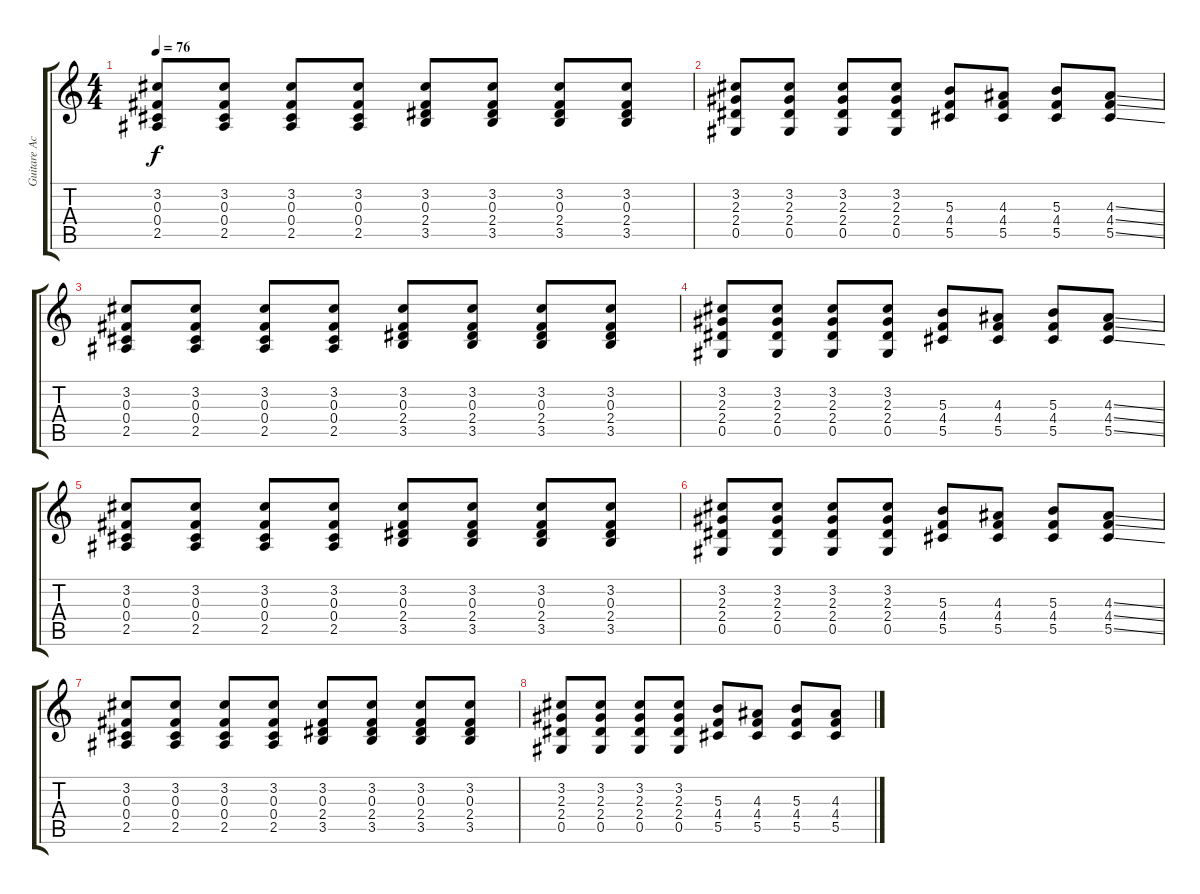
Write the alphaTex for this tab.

\track ("Guitare Acoustique/Electrique" "Guitare Ac") {instrument acousticguitarsteel}
\staff {score tabs}
\tuning (Eb4 Bb3 Gb3 Db3 Ab2 Eb2) {hide}
\ts (4 4)
\tempo 76
\clef g2
\ks c
(3.2 0.3 0.4 2.5).8{dy f} (3.2 0.3 0.4 2.5).8 (3.2 0.3 0.4 2.5).8 (3.2 0.3 0.4 2.5).8 (3.2 0.3 2.4 3.5).8 (3.2 0.3 2.4 3.5).8 (3.2 0.3 2.4 3.5).8 (3.2 0.3 2.4 3.5).8 |
(3.2 2.3 2.4 0.5).8 (3.2 2.3 2.4 0.5).8 (3.2 2.3 2.4 0.5).8 (3.2 2.3 2.4 0.5).8 (5.3 4.4 5.5).8 (4.3 4.4 5.5).8 (5.3 4.4 5.5).8 (4.3{ss} 4.4{ss} 5.5{ss}).8 |
(3.2 0.3 0.4 2.5).8 (3.2 0.3 0.4 2.5).8 (3.2 0.3 0.4 2.5).8 (3.2 0.3 0.4 2.5).8 (3.2 0.3 2.4 3.5).8 (3.2 0.3 2.4 3.5).8 (3.2 0.3 2.4 3.5).8 (3.2 0.3 2.4 3.5).8 |
(3.2 2.3 2.4 0.5).8 (3.2 2.3 2.4 0.5).8 (3.2 2.3 2.4 0.5).8 (3.2 2.3 2.4 0.5).8 (5.3 4.4 5.5).8 (4.3 4.4 5.5).8 (5.3 4.4 5.5).8 (4.3{ss} 4.4{ss} 5.5{ss}).8 |
(3.2 0.3 0.4 2.5).8 (3.2 0.3 0.4 2.5).8 (3.2 0.3 0.4 2.5).8 (3.2 0.3 0.4 2.5).8 (3.2 0.3 2.4 3.5).8 (3.2 0.3 2.4 3.5).8 (3.2 0.3 2.4 3.5).8 (3.2 0.3 2.4 3.5).8 |
(3.2 2.3 2.4 0.5).8 (3.2 2.3 2.4 0.5).8 (3.2 2.3 2.4 0.5).8 (3.2 2.3 2.4 0.5).8 (5.3 4.4 5.5).8 (4.3 4.4 5.5).8 (5.3 4.4 5.5).8 (4.3{ss} 4.4{ss} 5.5{ss}).8 |
(3.2 0.3 0.4 2.5).8 (3.2 0.3 0.4 2.5).8 (3.2 0.3 0.4 2.5).8 (3.2 0.3 0.4 2.5).8 (3.2 0.3 2.4 3.5).8 (3.2 0.3 2.4 3.5).8 (3.2 0.3 2.4 3.5).8 (3.2 0.3 2.4 3.5).8 |
(3.2 2.3 2.4 0.5).8 (3.2 2.3 2.4 0.5).8 (3.2 2.3 2.4 0.5).8 (3.2 2.3 2.4 0.5).8 (5.3 4.4 5.5).8 (4.3 4.4 5.5).8 (5.3 4.4 5.5).8 (4.3 4.4 5.5).8
